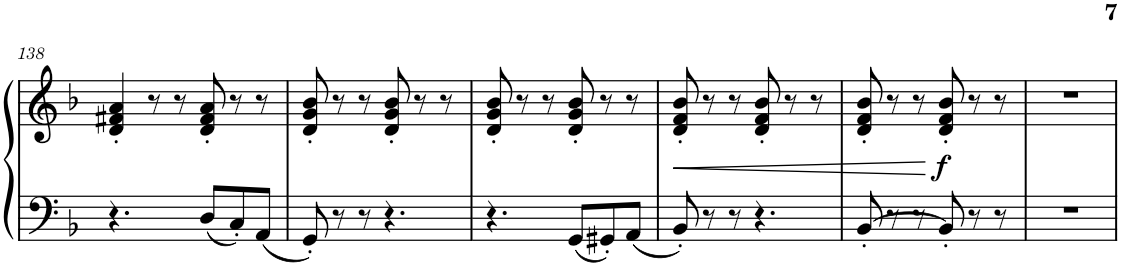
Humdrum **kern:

**kern	**kern	**dynam
*part1	*part1	*part1
*staff2	*staff1	*staff1/2
*I"Piano	*	*
*I'Pno	*	*
!!LO:PB:g=z
*clefF4	*clefG2	*
*k[b-]	*k[b-]	*
*M4/4	*M4/4	*
=138	=138	=138
4.r	4d/' 4f#X/' 4a/'	.
.	8r	.
8ryy	8r	.
8D/L	8d/' 8f#/' 8a/'	.
8C'/	8r	.
8AA/J	8r	.
=139	=139	=139
8GG'/	8d/' 8g/' 8b-/'	.
8r	8r	.
8r	8r	.
4.r	8d/' 8g/' 8b-/'	.
.	8r	.
.	8r	.
=140	=140	=140
4.r	8d/' 8g/' 8b-/'	.
.	8r	.
.	8r	.
8GG/L	8d/' 8g/' 8b-/'	.
8GG#X'/	8r	.
8AA/J	8r	.
=141	=141	=141
8BB-'/	8d/' 8f/' 8b-/'	.
8r	8r	.
8r	8r	.
4.r	8d/' 8f/' 8b-/'	.
.	8r	.
.	8r	.
=142	=142	=142
[>8BB-'/	8d/' 8f/' 8b-/'	.
8r	8r	.
8r	8r	.
!	!	!LO:DY:b
8BB-'/]	8d/' 8f/' 8b-/'	f
8r	8r	.
8r	8r	.
=143	=143	=143
2.r	1r	.
4ryy	.	.
=	=	=
*-	*-	*-
